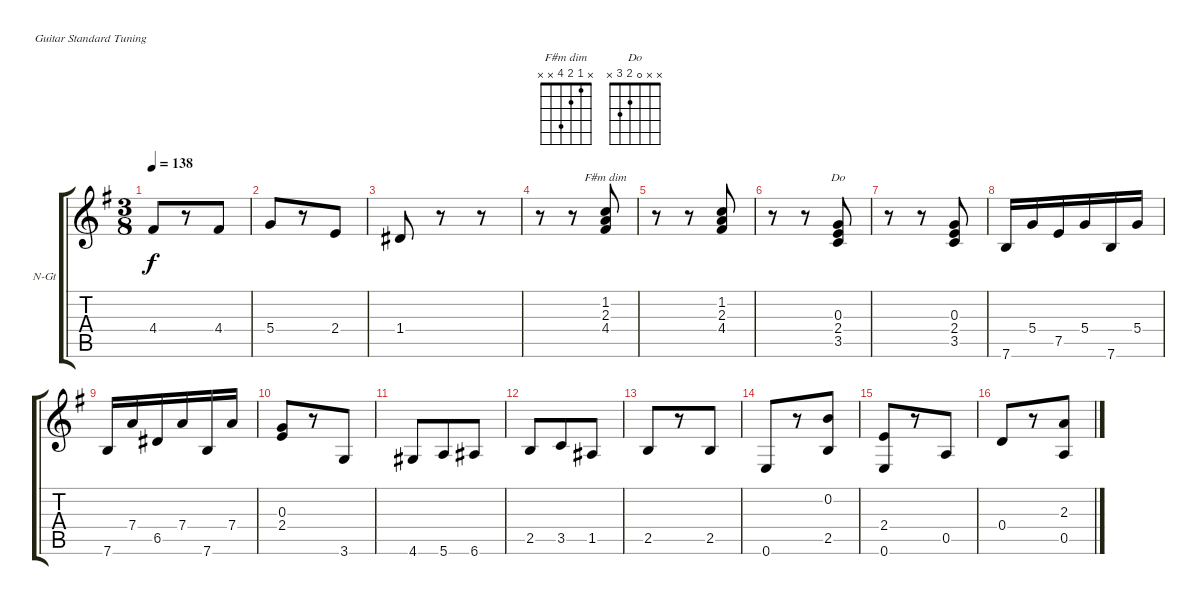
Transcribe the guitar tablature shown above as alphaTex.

\bracketExtendMode groupsimilarinstruments
\firstSystemTrackNameOrientation horizontal
\otherSystemsTrackNameOrientation horizontal
\track ("Acoustic guitar 2" "N-Gt") {instrument acousticguitarnylon}
\staff {score tabs}
\tuning (E4 B3 G3 D3 A2 E2)
\chord ("F#m dim" x 1 2 4 x x) {showfingering false}
\chord ("Do" x x 0 2 3 x) {showfingering false}
\ts (3 8)
\tempo 138
\clef g2
\ks g
4.4.8{dy f} r.8 4.4.8 |
5.4.8 r.8 2.4.8 |
1.4.8 r.8 r.8 |
r.8 r.8 (1.2 2.3 4.4).8{ch "F#m dim"} |
r.8 r.8 (1.2 2.3 4.4).8 |
r.8 r.8 (0.3 2.4 3.5).8{ch "Do"} |
r.8 r.8 (0.3 2.4 3.5).8 |
7.6.16 5.4.16 7.5.16 5.4.16 7.6.16 5.4.16 |
7.6.16 7.4.16 6.5.16 7.4.16 7.6.16 7.4.16 |
(0.3 2.4).8 r.8 3.6.8 |
4.6.8 5.6.8 6.6.8 |
2.5.8 3.5.8 1.5.8 |
2.5.8 r.8 2.5.8 |
0.6.8 r.8 (0.2 2.5).8 |
(2.4 0.6).8 r.8 0.5.8 |
0.4.8 r.8 (2.3 0.5).8
